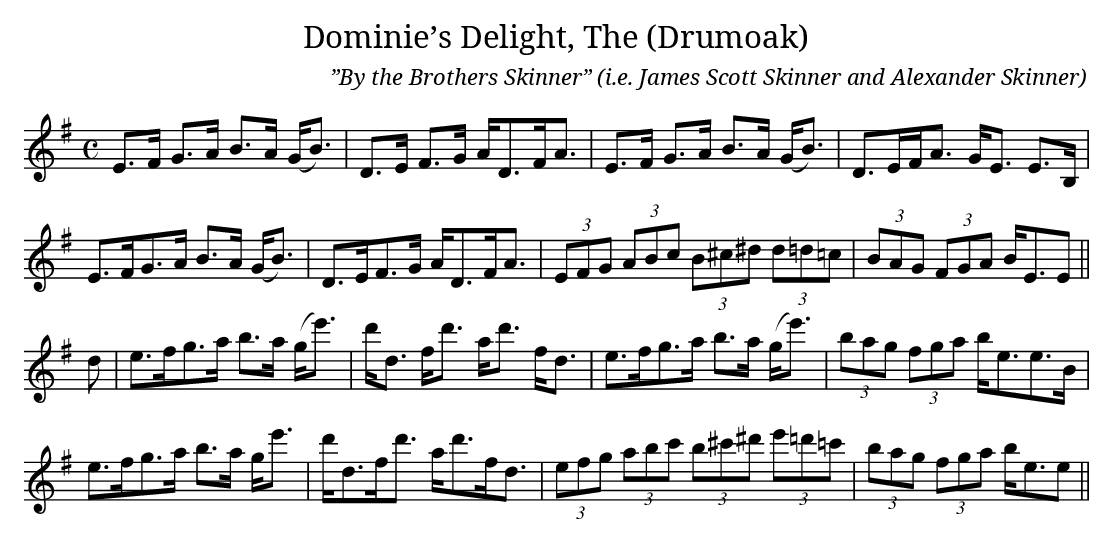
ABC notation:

X:1
T:Dominie’s Delight, The (Drumoak)
C:”By the Brothers Skinner” (i.e. James Scott Skinner and Alexander Skinner)
M:C
L:1/16
K:Emin
E3F G3A B3A (GB3)|D3E F3G AD3FA3|E3F G3A B3A (GB3)|D3EFA3 GE3 E3B,|
E3FG3A B3A (GB3)|D3EF3G AD3FA3|(3E2F2G2 (3A2B2c2 (3B2^c2^d2 (3d2=d2=c2|(3B2A2G2 (3F2G2A2 BE3E2||
d2|e3fg3a b3a (ge'3)|d'd3 fd'3 ad'3 fd3|e3fg3a b3a (ge'3)|(3b2a2g2 (3f2g2a2 be3e3B|
e3fg3a b3a ge'3|d'd3fd'3 ad'3fd3|(3e2f2g2 (3a2b2c'2 (3b2^c'2^d'2 (3e'2=d'2=c'2|(3b2a2g2 (3f2g2a2 be3e2||
